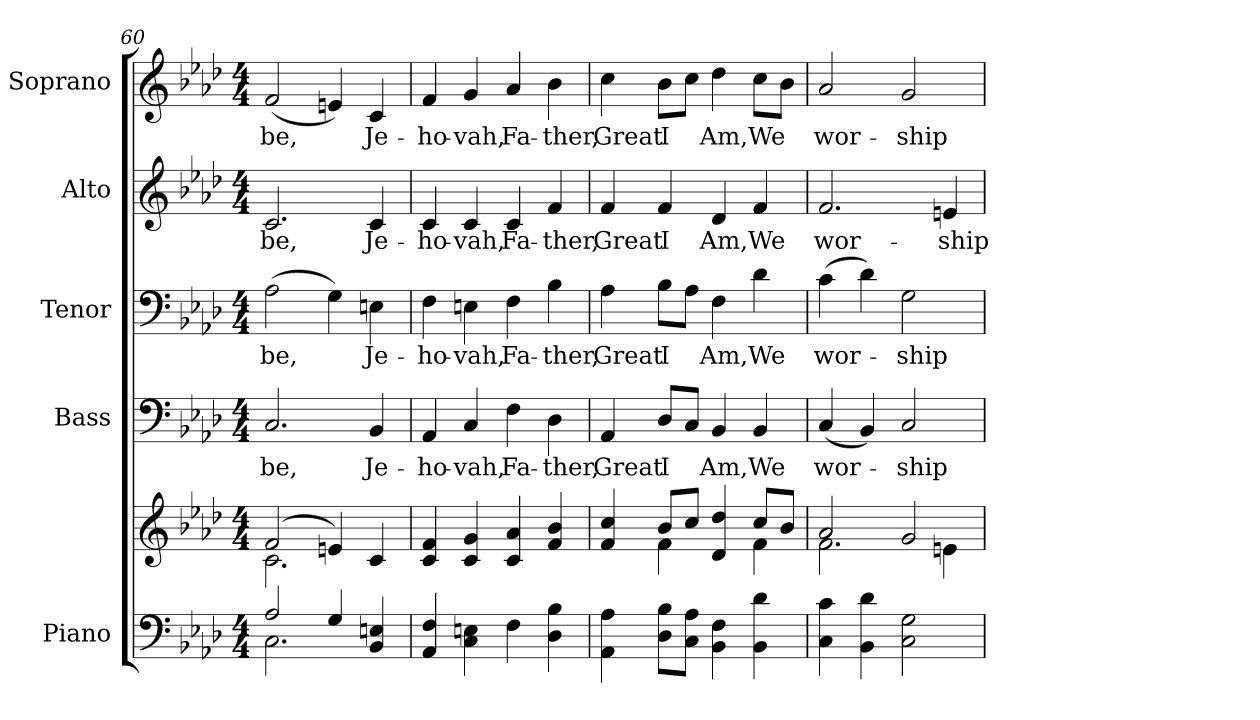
**kern	**kern	**kern	**text	**kern	**text	**kern	**text	**kern	**text
*part5	*part5	*part4	*part4	*part3	*part3	*part2	*part2	*part1	*part1
*staff6	*staff5	*staff4	*staff4	*staff3	*staff3	*staff2	*staff2	*staff1	*staff1
*I"Piano	*	*I"Bass	*	*I"Tenor	*	*I"Alto	*	*I"Soprano	*
*I'Pno.	*	*I'B.	*	*I'T.	*	*I'A.	*	*I'S.	*
*clefF4	*clefG2	*clefF4	*	*clefF4	*	*clefG2	*	*clefG2	*
*k[b-e-a-d-]	*k[b-e-a-d-]	*k[b-e-a-d-]	*	*k[b-e-a-d-]	*	*k[b-e-a-d-]	*	*k[b-e-a-d-]	*
*A-:	*A-:	*A-:	*	*A-:	*	*A-:	*	*A-:	*
*M4/4	*M4/4	*M4/4	*	*M4/4	*	*M4/4	*	*M4/4	*
=60	=60	=60	=60	=60	=60	=60	=60	=60	=60
*^	*^	*	*	*	*	*	*	*	*
!	!	!	!	!	!LO:LY:b:color=#000000	!	!	!	!	!	!
!	!	!	!	!	!	!	!LO:LY:b:color=#000000	!	!	!	!
!	!	!	!	!	!	!	!	!	!LO:LY:b:color=#000000	!	!
!	!	!	!	!	!	!	!	!	!	!	!LO:LY:b:color=#000000
2A-i/	2.Ci\	(2fi/	2.ci\	2.Ci/	be,	(2A-i\	be,	2.ci/	be,	(2fi/	be,
4Gi/	.	4eni/)	.	.	.	4Gi\)	.	.	.	4eni/)	.
!	!	!	!	!	!LO:LY:b:color=#000000	!	!	!	!	!	!
!	!	!	!	!	!	!	!LO:LY:b:color=#000000	!	!	!	!
!	!	!	!	!	!	!	!	!	!LO:LY:b:color=#000000	!	!
!	!	!	!	!	!	!	!	!	!	!	!LO:LY:b:color=#000000
4BB-i/ 4Eni	4ryy	4ci/	4ryy	4BB-i/	Je-	4Eni\	Je-	4ci/	Je-	4ci/	Je-
*v	*v	*	*	*	*	*	*	*	*	*	*
*	*v	*v	*	*	*	*	*	*	*	*
!!LO:PB:g=z
=61	=61	=61	=61	=61	=61	=61	=61	=61	=61
*^	*^	*	*	*	*	*	*	*	*
!	!	!	!	!	!LO:LY:b:color=#000000	!	!	!	!	!	!
*v	*v	*	*	*	*	*	*	*	*	*	*
*	*v	*v	*	*	*	*	*	*	*	*
*^	*^	*	*	*	*	*	*	*	*
!	!	!	!	!	!	!	!LO:LY:b:color=#000000	!	!	!	!
*v	*v	*	*	*	*	*	*	*	*	*	*
*	*v	*v	*	*	*	*	*	*	*	*
*^	*^	*	*	*	*	*	*	*	*
!	!	!	!	!	!	!	!	!	!LO:LY:b:color=#000000	!	!
*v	*v	*	*	*	*	*	*	*	*	*	*
*	*v	*v	*	*	*	*	*	*	*	*
*^	*^	*	*	*	*	*	*	*	*
!	!	!	!	!	!	!	!	!	!	!	!LO:LY:b:color=#000000
*v	*v	*	*	*	*	*	*	*	*	*	*
*	*v	*v	*	*	*	*	*	*	*	*
4AA-i/ 4Fi	4ci/ 4fi	4AA-i/	-ho-	4Fi\	-ho-	4ci/	-ho-	4fi/	-ho-
!	!	!	!LO:LY:b:color=#000000	!	!	!	!	!	!
!	!	!	!	!	!LO:LY:b:color=#000000	!	!	!	!
!	!	!	!	!	!	!	!LO:LY:b:color=#000000	!	!
!	!	!	!	!	!	!	!	!	!LO:LY:b:color=#000000
4Ci\ 4Eni	4ci/ 4gi	4Ci/	-vah,	4Eni\	-vah,	4ci/	-vah,	4gi/	-vah,
!	!	!	!LO:LY:b:color=#000000	!	!	!	!	!	!
!	!	!	!	!	!LO:LY:b:color=#000000	!	!	!	!
!	!	!	!	!	!	!	!LO:LY:b:color=#000000	!	!
!	!	!	!	!	!	!	!	!	!LO:LY:b:color=#000000
4Fi\	4ci/ 4a-i	4Fi\	Fa-	4Fi\	Fa-	4ci/	Fa-	4a-i/	Fa-
!	!	!	!LO:LY:b:color=#000000	!	!	!	!	!	!
!	!	!	!	!	!LO:LY:b:color=#000000	!	!	!	!
!	!	!	!	!	!	!	!LO:LY:b:color=#000000	!	!
!	!	!	!	!	!	!	!	!	!LO:LY:b:color=#000000
4D-i\ 4B-i	4fi/ 4b-i	4D-i\	-ther,	4B-i\	-ther,	4fi/	-ther,	4b-i\	-ther,
=62	=62	=62	=62	=62	=62	=62	=62	=62	=62
*	*^	*	*	*	*	*	*	*	*
!	!	!	!	!LO:LY:b:color=#000000	!	!	!	!	!	!
!	!	!	!	!	!	!LO:LY:b:color=#000000	!	!	!	!
!	!	!	!	!	!	!	!	!LO:LY:b:color=#000000	!	!
!	!	!	!	!	!	!	!	!	!	!LO:LY:b:color=#000000
4AA-i\ 4A-i	4fi/ 4cci	4ryy	4AA-i/	Great	4A-i\	Great	4fi/	Great	4cci\	Great
!	!	!	!	!LO:LY:b:color=#000000	!	!	!	!	!	!
!	!	!	!	!	!	!LO:LY:b:color=#000000	!	!	!	!
!	!	!	!	!	!	!	!	!LO:LY:b:color=#000000	!	!
!	!	!	!	!	!	!	!	!	!	!LO:LY:b:color=#000000
8D-i\ 8B-iL	8b-i/L	4fi\	8D-i/L	I	8B-i\L	I	4fi/	I	8b-i\L	I
8Ci\ 8A-iJ	8cci/J	.	8Ci/J	.	8A-i\J	.	.	.	8cci\J	.
!	!	!	!	!LO:LY:b:color=#000000	!	!	!	!	!	!
!	!	!	!	!	!	!LO:LY:b:color=#000000	!	!	!	!
!	!	!	!	!	!	!	!	!LO:LY:b:color=#000000	!	!
!	!	!	!	!	!	!	!	!	!	!LO:LY:b:color=#000000
4BB-i\ 4Fi	4d-i/ 4dd-i	4ryy	4BB-i/	Am,	4Fi\	Am,	4d-i/	Am,	4dd-i\	Am,
!	!	!	!	!LO:LY:b:color=#000000	!	!	!	!	!	!
!	!	!	!	!	!	!LO:LY:b:color=#000000	!	!	!	!
!	!	!	!	!	!	!	!	!LO:LY:b:color=#000000	!	!
!	!	!	!	!	!	!	!	!	!	!LO:LY:b:color=#000000
4BB-i\ 4d-i	8cci/L	4fi\	4BB-i/	We	4d-i\	We	4fi/	We	8cci\L	We
.	8b-i/J	.	.	.	.	.	.	.	8b-i\J	.
!!LO:PB:g=z
=63	=63	=63	=63	=63	=63	=63	=63	=63	=63	=63
!	!	!	!	!LO:LY:b:color=#000000	!	!	!	!	!	!
!	!	!	!	!	!	!LO:LY:b:color=#000000	!	!	!	!
!	!	!	!	!	!	!	!	!LO:LY:b:color=#000000	!	!
!	!	!	!	!	!	!	!	!	!	!LO:LY:b:color=#000000
4Ci\ 4ci	2a-i/	2.fi\	(4Ci/	wor-	(4ci\	wor-	2.fi/	wor-	2a-i/	wor-
4BB-i\ 4d-i	.	.	4BB-i/)	.	4d-i\)	.	.	.	.	.
!	!	!	!	!LO:LY:b:color=#000000	!	!	!	!	!	!
!	!	!	!	!	!	!LO:LY:b:color=#000000	!	!	!	!
!	!	!	!	!	!	!	!	!	!	!LO:LY:b:color=#000000
2Ci\ 2Gi	2gi/	.	2Ci/	-ship	2Gi\	-ship	.	.	2gi/	-ship
!	!	!	!	!	!	!	!	!LO:LY:b:color=#000000	!	!
.	.	4eni\	.	.	.	.	4eni/	-ship	.	.
*	*v	*v	*	*	*	*	*	*	*	*
=	=	=	=	=	=	=	=	=	=
*-	*-	*-	*-	*-	*-	*-	*-	*-	*-
